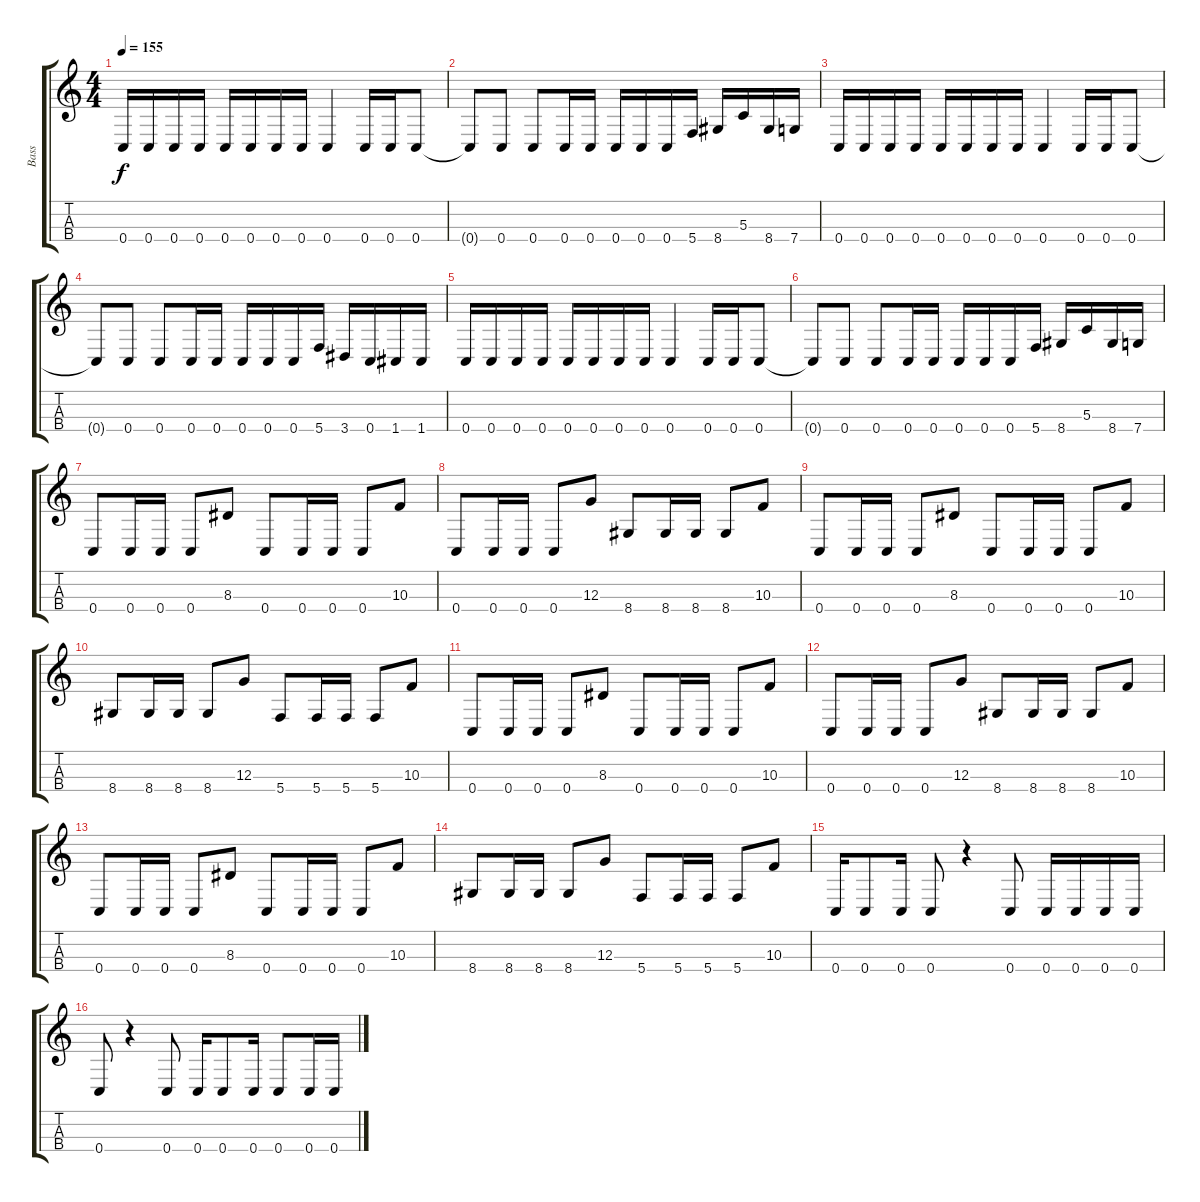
\track ("Bass" "Bass") {instrument electricbassfinger}
\staff {score tabs}
\tuning (F3 C3 G2 C2) {hide}
\ts (4 4)
\tempo 155
\clef g2
\ks c
0.4.16{dy f} 0.4.16 0.4.16 0.4.16 0.4.16 0.4.16 0.4.16 0.4.16 0.4.4 0.4.16 0.4.16 0.4.8 |
0.4{t}.8 0.4.8 0.4.8 0.4.16 0.4.16 0.4.16 0.4.16 0.4.16 5.4.16 8.4.16 5.3.16 8.4.16 7.4.16 |
0.4.16 0.4.16 0.4.16 0.4.16 0.4.16 0.4.16 0.4.16 0.4.16 0.4.4 0.4.16 0.4.16 0.4.8 |
0.4{t}.8 0.4.8 0.4.8 0.4.16 0.4.16 0.4.16 0.4.16 0.4.16 5.4.16 3.4.16 0.4.16 1.4.16 1.4.16 |
0.4.16 0.4.16 0.4.16 0.4.16 0.4.16 0.4.16 0.4.16 0.4.16 0.4.4 0.4.16 0.4.16 0.4.8 |
0.4{t}.8 0.4.8 0.4.8 0.4.16 0.4.16 0.4.16 0.4.16 0.4.16 5.4.16 8.4.16 5.3.16 8.4.16 7.4.16 |
0.4.8 0.4.16 0.4.16 0.4.8 8.3.8 0.4.8 0.4.16 0.4.16 0.4.8 10.3.8 |
0.4.8 0.4.16 0.4.16 0.4.8 12.3.8 8.4.8 8.4.16 8.4.16 8.4.8 10.3.8 |
0.4.8 0.4.16 0.4.16 0.4.8 8.3.8 0.4.8 0.4.16 0.4.16 0.4.8 10.3.8 |
8.4.8 8.4.16 8.4.16 8.4.8 12.3.8 5.4.8 5.4.16 5.4.16 5.4.8 10.3.8 |
0.4.8 0.4.16 0.4.16 0.4.8 8.3.8 0.4.8 0.4.16 0.4.16 0.4.8 10.3.8 |
0.4.8 0.4.16 0.4.16 0.4.8 12.3.8 8.4.8 8.4.16 8.4.16 8.4.8 10.3.8 |
0.4.8 0.4.16 0.4.16 0.4.8 8.3.8 0.4.8 0.4.16 0.4.16 0.4.8 10.3.8 |
8.4.8 8.4.16 8.4.16 8.4.8 12.3.8 5.4.8 5.4.16 5.4.16 5.4.8 10.3.8 |
0.4.16 0.4.8 0.4.16 0.4.8 r.4 0.4.8 0.4.16 0.4.16 0.4.16 0.4.16 |
0.4.8 r.4 0.4.8 0.4.16 0.4.8 0.4.16 0.4.8 0.4.16 0.4.16
